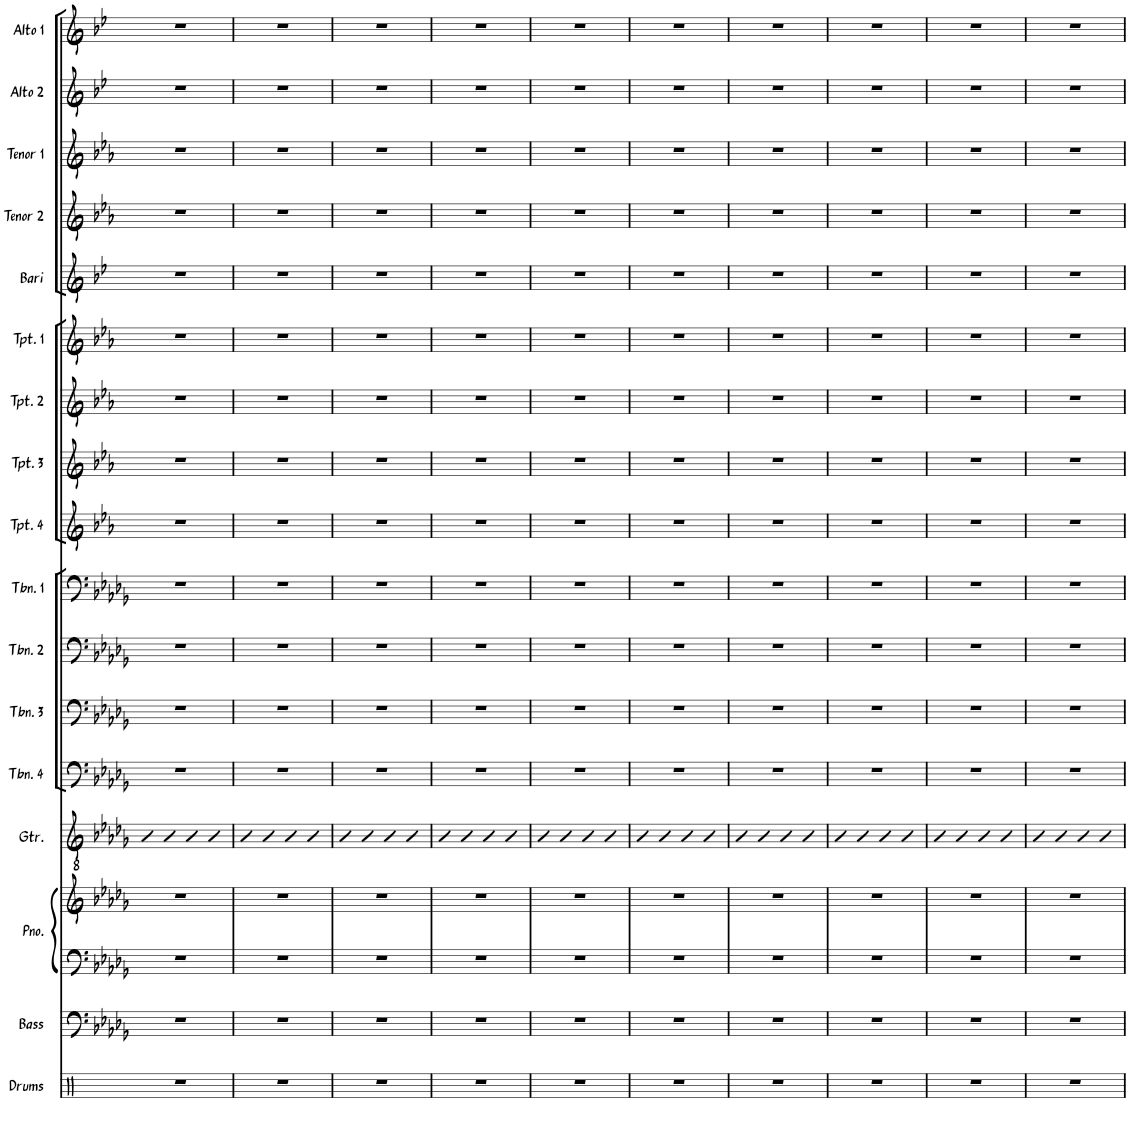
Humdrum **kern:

**kern	**kern	**kern	**kern	**kern	**kern	**kern	**kern	**kern	**kern	**kern	**kern	**kern	**kern	**kern	**kern	**kern	**kern
*part17	*part16	*part15	*part15	*part14	*part13	*part12	*part11	*part10	*part9	*part8	*part7	*part6	*part5	*part4	*part3	*part2	*part1
*staff18	*staff17	*staff16	*staff15	*staff14	*staff13	*staff12	*staff11	*staff10	*staff9	*staff8	*staff7	*staff6	*staff5	*staff4	*staff3	*staff2	*staff1
*I"Drums	*I"Bass	*I"Piano	*	*I"Guitar	*I"Trombone 4	*I"Trombone 3	*I"Trombone 2	*I"Trombone 1	*I"Trumpet 4	*I"Trumpet 3	*I"Trumpet 2	*I"Trumpet 1	*I"Bari Sax	*I"Tenor Sax 2	*I"Tenor Sax 1	*I"Alto Sax 2	*I"Alto Sax 1
*I'Drums	*I'Bass	*I'Pno.	*	*I'Gtr.	*I'Tbn. 4	*I'Tbn. 3	*I'Tbn. 2	*I'Tbn. 1	*I'Tpt. 4	*I'Tpt. 3	*I'Tpt. 2	*I'Tpt. 1	*I'Bari	*I'Tenor 2	*I'Tenor 1	*I'Alto 2	*I'Alto 1
!!LO:PB:g=z
*clefX	*clefF4	*clefF4	*clefG2	*clefGv2	*clefF4	*clefF4	*clefF4	*clefF4	*clefG2	*clefG2	*clefG2	*clefG2	*clefG2	*clefG2	*clefG2	*clefG2	*clefG2
*	*Trd7c12	*	*	*	*	*	*	*	*Trd1c2	*Trd1c2	*Trd1c2	*Trd1c2	*Trd12c21	*Trd8c14	*Trd8c14	*Trd5c9	*Trd5c9
*k[]	*k[b-e-a-d-g-]	*k[b-e-a-d-g-]	*k[b-e-a-d-g-]	*k[b-e-a-d-g-]	*k[b-e-a-d-g-]	*k[b-e-a-d-g-]	*k[b-e-a-d-g-]	*k[b-e-a-d-g-]	*k[b-e-a-]	*k[b-e-a-]	*k[b-e-a-]	*k[b-e-a-]	*k[b-e-]	*k[b-e-a-]	*k[b-e-a-]	*k[b-e-]	*k[b-e-]
*M4/4	*M4/4	*M4/4	*M4/4	*M4/4	*M4/4	*M4/4	*M4/4	*M4/4	*M4/4	*M4/4	*M4/4	*M4/4	*M4/4	*M4/4	*M4/4	*M4/4	*M4/4
=82	=82	=82	=82	=82	=82	=82	=82	=82	=82	=82	=82	=82	=82	=82	=82	=82	=82
1r	1r	1r	1r	4B-	1r	1r	1r	1r	1r	1r	1r	1r	1r	1r	1r	1r	1r
.	.	.	.	4B-	.	.	.	.	.	.	.	.	.	.	.	.	.
.	.	.	.	4B-	.	.	.	.	.	.	.	.	.	.	.	.	.
.	.	.	.	4B-	.	.	.	.	.	.	.	.	.	.	.	.	.
=83	=83	=83	=83	=83	=83	=83	=83	=83	=83	=83	=83	=83	=83	=83	=83	=83	=83
1r	1r	1r	1r	4B-	1r	1r	1r	1r	1r	1r	1r	1r	1r	1r	1r	1r	1r
.	.	.	.	4B-	.	.	.	.	.	.	.	.	.	.	.	.	.
.	.	.	.	4B-	.	.	.	.	.	.	.	.	.	.	.	.	.
.	.	.	.	4B-	.	.	.	.	.	.	.	.	.	.	.	.	.
=84	=84	=84	=84	=84	=84	=84	=84	=84	=84	=84	=84	=84	=84	=84	=84	=84	=84
1r	1r	1r	1r	4B-	1r	1r	1r	1r	1r	1r	1r	1r	1r	1r	1r	1r	1r
.	.	.	.	4B-	.	.	.	.	.	.	.	.	.	.	.	.	.
.	.	.	.	4B-	.	.	.	.	.	.	.	.	.	.	.	.	.
.	.	.	.	4B-	.	.	.	.	.	.	.	.	.	.	.	.	.
=85	=85	=85	=85	=85	=85	=85	=85	=85	=85	=85	=85	=85	=85	=85	=85	=85	=85
1r	1r	1r	1r	4B-	1r	1r	1r	1r	1r	1r	1r	1r	1r	1r	1r	1r	1r
.	.	.	.	4B-	.	.	.	.	.	.	.	.	.	.	.	.	.
.	.	.	.	4B-	.	.	.	.	.	.	.	.	.	.	.	.	.
.	.	.	.	4B-	.	.	.	.	.	.	.	.	.	.	.	.	.
=86	=86	=86	=86	=86	=86	=86	=86	=86	=86	=86	=86	=86	=86	=86	=86	=86	=86
1r	1r	1r	1r	4B-	1r	1r	1r	1r	1r	1r	1r	1r	1r	1r	1r	1r	1r
.	.	.	.	4B-	.	.	.	.	.	.	.	.	.	.	.	.	.
.	.	.	.	4B-	.	.	.	.	.	.	.	.	.	.	.	.	.
.	.	.	.	4B-	.	.	.	.	.	.	.	.	.	.	.	.	.
=87	=87	=87	=87	=87	=87	=87	=87	=87	=87	=87	=87	=87	=87	=87	=87	=87	=87
1r	1r	1r	1r	4B-	1r	1r	1r	1r	1r	1r	1r	1r	1r	1r	1r	1r	1r
.	.	.	.	4B-	.	.	.	.	.	.	.	.	.	.	.	.	.
.	.	.	.	4B-	.	.	.	.	.	.	.	.	.	.	.	.	.
.	.	.	.	4B-	.	.	.	.	.	.	.	.	.	.	.	.	.
=88	=88	=88	=88	=88	=88	=88	=88	=88	=88	=88	=88	=88	=88	=88	=88	=88	=88
1r	1r	1r	1r	4B-	1r	1r	1r	1r	1r	1r	1r	1r	1r	1r	1r	1r	1r
.	.	.	.	4B-	.	.	.	.	.	.	.	.	.	.	.	.	.
.	.	.	.	4B-	.	.	.	.	.	.	.	.	.	.	.	.	.
.	.	.	.	4B-	.	.	.	.	.	.	.	.	.	.	.	.	.
=89	=89	=89	=89	=89	=89	=89	=89	=89	=89	=89	=89	=89	=89	=89	=89	=89	=89
1r	1r	1r	1r	4B-	1r	1r	1r	1r	1r	1r	1r	1r	1r	1r	1r	1r	1r
.	.	.	.	4B-	.	.	.	.	.	.	.	.	.	.	.	.	.
.	.	.	.	4B-	.	.	.	.	.	.	.	.	.	.	.	.	.
.	.	.	.	4B-	.	.	.	.	.	.	.	.	.	.	.	.	.
=90	=90	=90	=90	=90	=90	=90	=90	=90	=90	=90	=90	=90	=90	=90	=90	=90	=90
1r	1r	1r	1r	4B-	1r	1r	1r	1r	1r	1r	1r	1r	1r	1r	1r	1r	1r
.	.	.	.	4B-	.	.	.	.	.	.	.	.	.	.	.	.	.
.	.	.	.	4B-	.	.	.	.	.	.	.	.	.	.	.	.	.
.	.	.	.	4B-	.	.	.	.	.	.	.	.	.	.	.	.	.
=91	=91	=91	=91	=91	=91	=91	=91	=91	=91	=91	=91	=91	=91	=91	=91	=91	=91
1r	1r	1r	1r	4B-	1r	1r	1r	1r	1r	1r	1r	1r	1r	1r	1r	1r	1r
.	.	.	.	4B-	.	.	.	.	.	.	.	.	.	.	.	.	.
.	.	.	.	4B-	.	.	.	.	.	.	.	.	.	.	.	.	.
.	.	.	.	4B-	.	.	.	.	.	.	.	.	.	.	.	.	.
=	=	=	=	=	=	=	=	=	=	=	=	=	=	=	=	=	=
*-	*-	*-	*-	*-	*-	*-	*-	*-	*-	*-	*-	*-	*-	*-	*-	*-	*-
